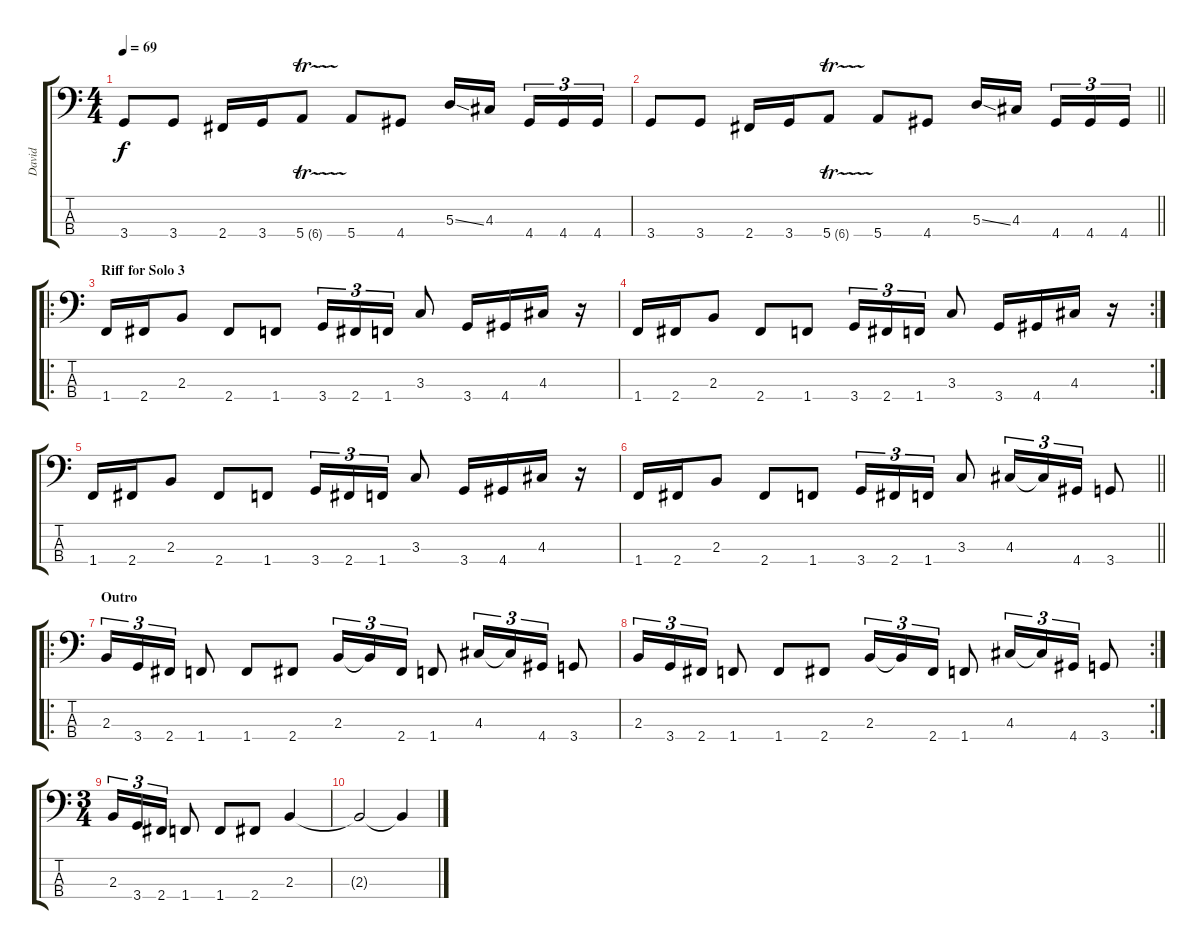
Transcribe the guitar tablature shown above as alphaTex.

\track ("David" "David") {instrument electricbasspick}
\staff {score tabs}
\tuning (G2 D2 A1 E1) {hide}
\ts (4 4)
\tempo 69
\clef f4
\ks c
3.4.8{dy f} 3.4.8 2.4.16 3.4.16 5.4{tr (6 16)}.8 5.4.8 4.4.8 5.3{ss}.16 4.3.16{beam splitsecondary} 4.4.16{tu (3 2)} 4.4.16{tu (3 2)} 4.4.16{tu (3 2)} |
\barLineRight lightlight
3.4.8 3.4.8 2.4.16 3.4.16 5.4{tr (6 16)}.8 5.4.8 4.4.8 5.3{ss}.16 4.3.16{beam splitsecondary} 4.4.16{tu (3 2)} 4.4.16{tu (3 2)} 4.4.16{tu (3 2)} |
\ro
\section ("" "Riff for Solo 3")
1.4.16 2.4.16 2.3.8 2.4.8 1.4.8 3.4.16{tu (3 2)} 2.4.16{tu (3 2)} 1.4.16{tu (3 2)} 3.3.8 3.4.16 4.4.16 4.3.16 r.16 |
\rc 2
1.4.16 2.4.16 2.3.8 2.4.8 1.4.8 3.4.16{tu (3 2)} 2.4.16{tu (3 2)} 1.4.16{tu (3 2)} 3.3.8 3.4.16 4.4.16 4.3.16 r.16 |
1.4.16 2.4.16 2.3.8 2.4.8 1.4.8 3.4.16{tu (3 2)} 2.4.16{tu (3 2)} 1.4.16{tu (3 2)} 3.3.8 3.4.16 4.4.16 4.3.16 r.16 |
\barLineRight lightlight
1.4.16 2.4.16 2.3.8 2.4.8 1.4.8 3.4.16{tu (3 2)} 2.4.16{tu (3 2)} 1.4.16{tu (3 2)} 3.3.8 4.3.16{tu (3 2)} 4.3{t}.16{tu (3 2)} 4.4.16{tu (3 2)} 3.4.8 |
\ro
\section ("" "Outro")
2.3.16{tu (3 2)} 3.4.16{tu (3 2)} 2.4.16{tu (3 2)} 1.4.8 1.4.8 2.4.8 2.3.16{tu (3 2)} 2.3{t}.16{tu (3 2)} 2.4.16{tu (3 2)} 1.4.8 4.3.16{tu (3 2)} 4.3{t}.16{tu (3 2)} 4.4.16{tu (3 2)} 3.4.8 |
\rc 2
2.3.16{tu (3 2)} 3.4.16{tu (3 2)} 2.4.16{tu (3 2)} 1.4.8 1.4.8 2.4.8 2.3.16{tu (3 2)} 2.3{t}.16{tu (3 2)} 2.4.16{tu (3 2)} 1.4.8 4.3.16{tu (3 2)} 4.3{t}.16{tu (3 2)} 4.4.16{tu (3 2)} 3.4.8 |
\ts (3 4)
2.3.16{tu (3 2)} 3.4.16{tu (3 2)} 2.4.16{tu (3 2)} 1.4.8 1.4.8 2.4.8 2.3.4 |
2.3{t}.2 2.3{t}.4
